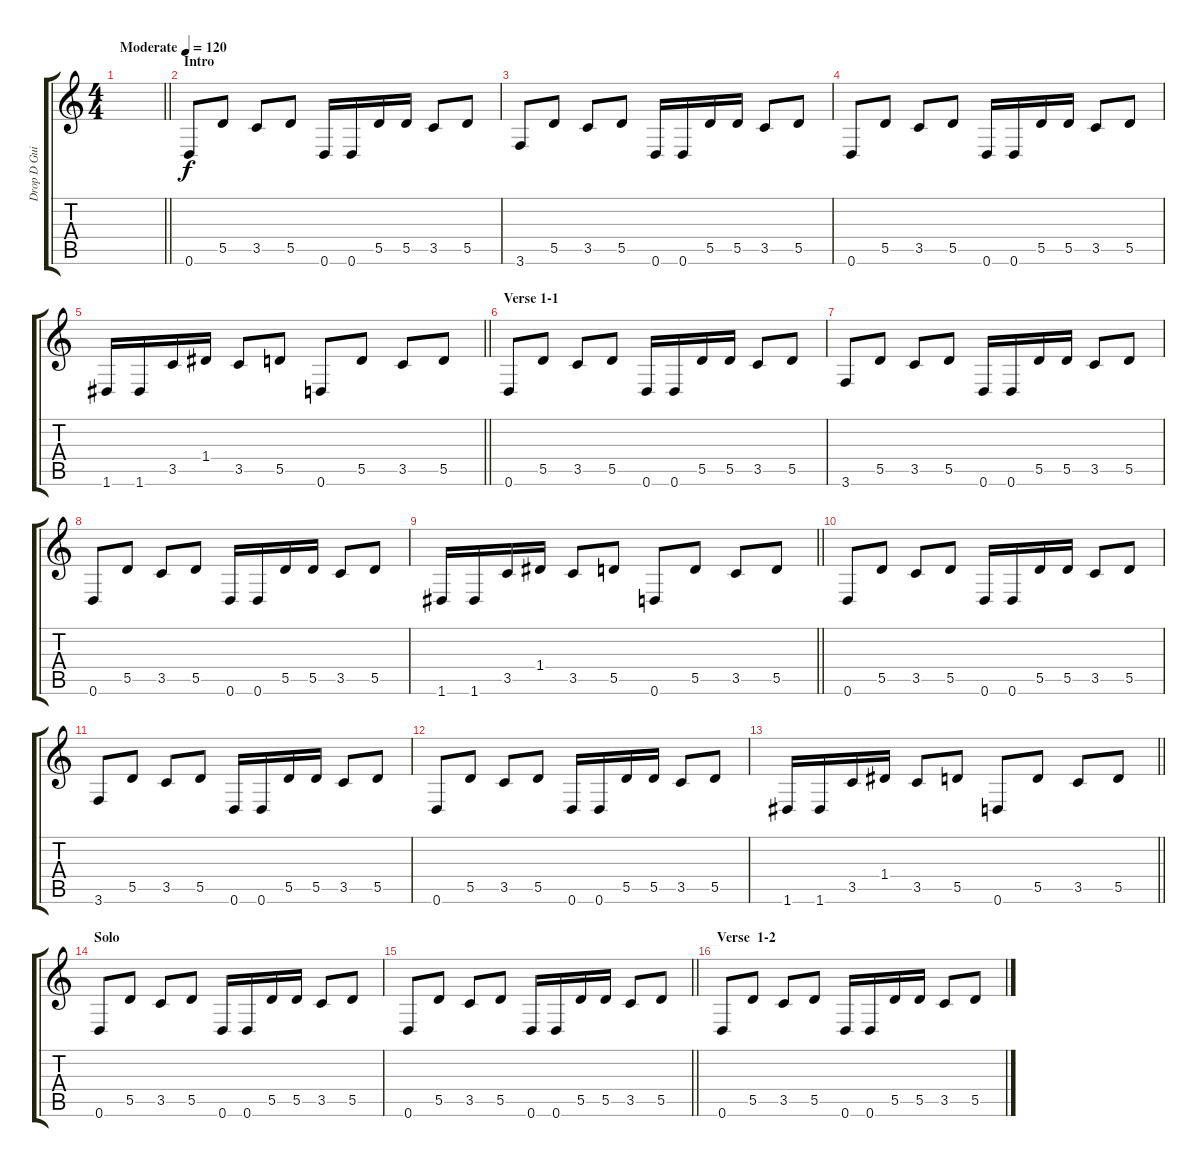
\track ("Drop D Guitar" "Drop D Gui") {instrument distortionguitar}
\staff {score tabs}
\tuning (E4 B3 G3 D3 A2 D2) {hide}
\ts (4 4)
\tempo (120 "Moderate")
\clef g2
\barLineRight lightlight
\ks c
|
\section ("" "Intro")
0.6.8 5.5.8 3.5.8 5.5.8 0.6.16 0.6.16 5.5.16 5.5.16 3.5.8 5.5.8 |
3.6.8 5.5.8 3.5.8 5.5.8 0.6.16 0.6.16 5.5.16 5.5.16 3.5.8 5.5.8 |
0.6.8 5.5.8 3.5.8 5.5.8 0.6.16 0.6.16 5.5.16 5.5.16 3.5.8 5.5.8 |
\barLineRight lightlight
1.6.16 1.6.16 3.5.16 1.4.16 3.5.8 5.5.8 0.6.8 5.5.8 3.5.8 5.5.8 |
\section ("" "Verse 1-1")
0.6.8 5.5.8 3.5.8 5.5.8 0.6.16 0.6.16 5.5.16 5.5.16 3.5.8 5.5.8 |
3.6.8 5.5.8 3.5.8 5.5.8 0.6.16 0.6.16 5.5.16 5.5.16 3.5.8 5.5.8 |
0.6.8 5.5.8 3.5.8 5.5.8 0.6.16 0.6.16 5.5.16 5.5.16 3.5.8 5.5.8 |
\barLineRight lightlight
1.6.16 1.6.16 3.5.16 1.4.16 3.5.8 5.5.8 0.6.8 5.5.8 3.5.8 5.5.8 |
0.6.8 5.5.8 3.5.8 5.5.8 0.6.16 0.6.16 5.5.16 5.5.16 3.5.8 5.5.8 |
3.6.8 5.5.8 3.5.8 5.5.8 0.6.16 0.6.16 5.5.16 5.5.16 3.5.8 5.5.8 |
0.6.8 5.5.8 3.5.8 5.5.8 0.6.16 0.6.16 5.5.16 5.5.16 3.5.8 5.5.8 |
\barLineRight lightlight
1.6.16 1.6.16 3.5.16 1.4.16 3.5.8 5.5.8 0.6.8 5.5.8 3.5.8 5.5.8 |
\section ("" "Solo")
0.6.8 5.5.8 3.5.8 5.5.8 0.6.16 0.6.16 5.5.16 5.5.16 3.5.8 5.5.8 |
\barLineRight lightlight
0.6.8 5.5.8 3.5.8 5.5.8 0.6.16 0.6.16 5.5.16 5.5.16 3.5.8 5.5.8 |
\section ("" "Verse  1-2")
0.6.8 5.5.8 3.5.8 5.5.8 0.6.16 0.6.16 5.5.16 5.5.16 3.5.8 5.5.8
